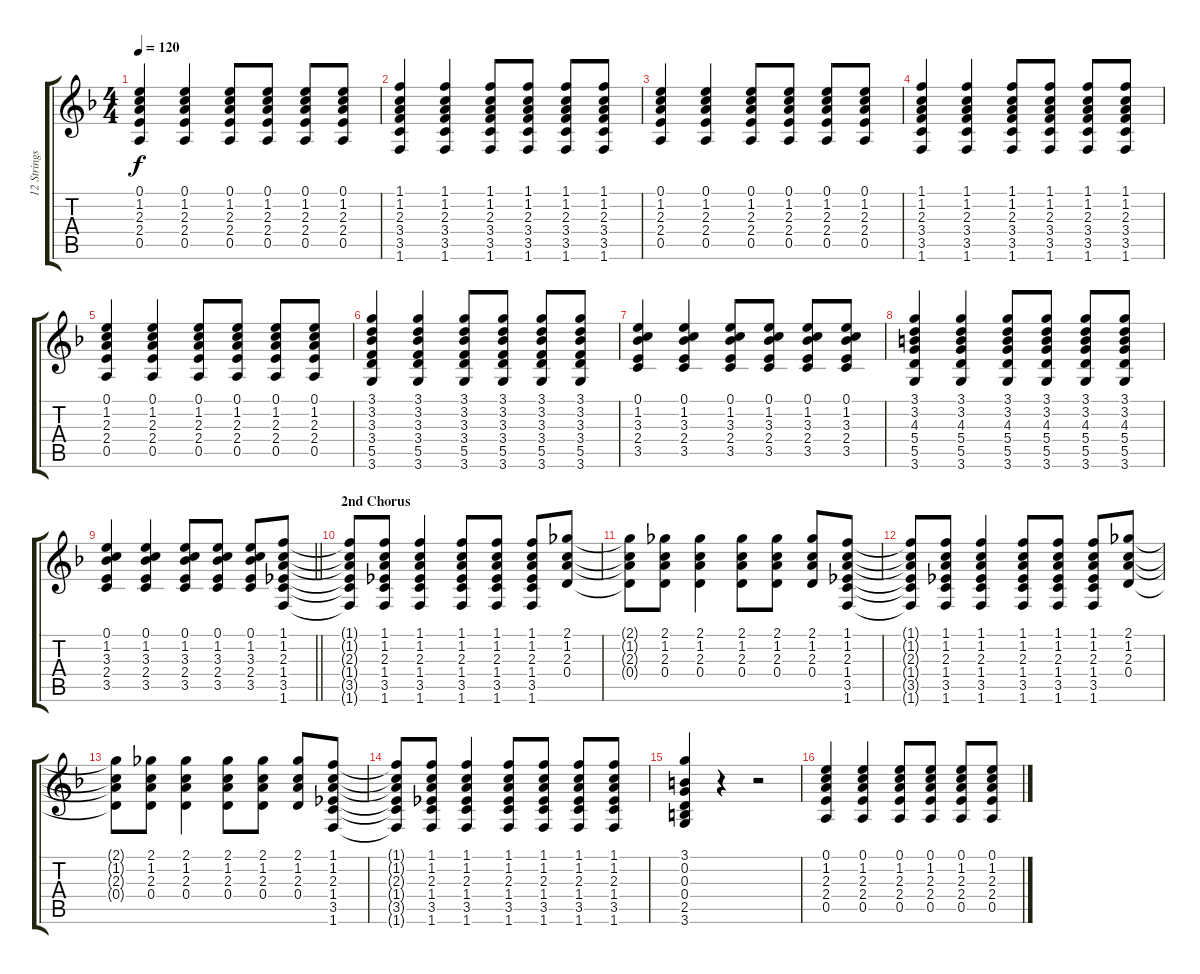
\track ("12 Strings Acoustic Guitar" "12 Strings") {instrument acousticguitarnylon}
\staff {score tabs}
\tuning (E4 B3 G3 D3 A2 E2) {hide}
\ts (4 4)
\tempo 120
\clef g2
\ks f
(0.1 1.2 2.3 2.4 0.5).4{dy f} (0.1 1.2 2.3 2.4 0.5).4 (0.1 1.2 2.3 2.4 0.5).8 (0.1 1.2 2.3 2.4 0.5).8 (0.1 1.2 2.3 2.4 0.5).8 (0.1 1.2 2.3 2.4 0.5).8 |
(1.1 1.2 2.3 3.4 3.5 1.6).4 (1.1 1.2 2.3 3.4 3.5 1.6).4 (1.1 1.2 2.3 3.4 3.5 1.6).8 (1.1 1.2 2.3 3.4 3.5 1.6).8 (1.1 1.2 2.3 3.4 3.5 1.6).8 (1.1 1.2 2.3 3.4 3.5 1.6).8 |
(0.1 1.2 2.3 2.4 0.5).4 (0.1 1.2 2.3 2.4 0.5).4 (0.1 1.2 2.3 2.4 0.5).8 (0.1 1.2 2.3 2.4 0.5).8 (0.1 1.2 2.3 2.4 0.5).8 (0.1 1.2 2.3 2.4 0.5).8 |
(1.1 1.2 2.3 3.4 3.5 1.6).4 (1.1 1.2 2.3 3.4 3.5 1.6).4 (1.1 1.2 2.3 3.4 3.5 1.6).8 (1.1 1.2 2.3 3.4 3.5 1.6).8 (1.1 1.2 2.3 3.4 3.5 1.6).8 (1.1 1.2 2.3 3.4 3.5 1.6).8 |
(0.1 1.2 2.3 2.4 0.5).4 (0.1 1.2 2.3 2.4 0.5).4 (0.1 1.2 2.3 2.4 0.5).8 (0.1 1.2 2.3 2.4 0.5).8 (0.1 1.2 2.3 2.4 0.5).8 (0.1 1.2 2.3 2.4 0.5).8 |
(3.1 3.2 3.3 3.4 5.5 3.6).4 (3.1 3.2 3.3 3.4 5.5 3.6).4 (3.1 3.2 3.3 3.4 5.5 3.6).8 (3.1 3.2 3.3 3.4 5.5 3.6).8 (3.1 3.2 3.3 3.4 5.5 3.6).8 (3.1 3.2 3.3 3.4 5.5 3.6).8 |
(0.1 1.2 3.3 2.4 3.5).4 (0.1 1.2 3.3 2.4 3.5).4 (0.1 1.2 3.3 2.4 3.5).8 (0.1 1.2 3.3 2.4 3.5).8 (0.1 1.2 3.3 2.4 3.5).8 (0.1 1.2 3.3 2.4 3.5).8 |
(3.1 3.2 4.3 5.4 5.5 3.6).4 (3.1 3.2 4.3 5.4 5.5 3.6).4 (3.1 3.2 4.3 5.4 5.5 3.6).8 (3.1 3.2 4.3 5.4 5.5 3.6).8 (3.1 3.2 4.3 5.4 5.5 3.6).8 (3.1 3.2 4.3 5.4 5.5 3.6).8 |
\barLineRight lightlight
(0.1 1.2 3.3 2.4 3.5).4 (0.1 1.2 3.3 2.4 3.5).4 (0.1 1.2 3.3 2.4 3.5).8 (0.1 1.2 3.3 2.4 3.5).8 (0.1 1.2 3.3 2.4 3.5).8 (1.1 1.2 2.3 1.4 3.5 1.6).8 |
\section ("" "2nd Chorus")
(1.1{t} 1.2{t} 2.3{t} 1.4{t} 3.5{t} 1.6{t}).8 (1.1 1.2 2.3 1.4 3.5 1.6).8 (1.1 1.2 2.3 1.4 3.5 1.6).4 (1.1 1.2 2.3 1.4 3.5 1.6).8 (1.1 1.2 2.3 1.4 3.5 1.6).8 (1.1 1.2 2.3 1.4 3.5 1.6).8 (2.1 1.2 2.3 0.4).8 |
(2.1{t} 1.2{t} 2.3{t} 0.4{t}).8 (2.1 1.2 2.3 0.4).8 (2.1 1.2 2.3 0.4).4 (2.1 1.2 2.3 0.4).8 (2.1 1.2 2.3 0.4).8 (2.1 1.2 2.3 0.4).8 (1.1 1.2 2.3 1.4 3.5 1.6).8 |
(1.1{t} 1.2{t} 2.3{t} 1.4{t} 3.5{t} 1.6{t}).8 (1.1 1.2 2.3 1.4 3.5 1.6).8 (1.1 1.2 2.3 1.4 3.5 1.6).4 (1.1 1.2 2.3 1.4 3.5 1.6).8 (1.1 1.2 2.3 1.4 3.5 1.6).8 (1.1 1.2 2.3 1.4 3.5 1.6).8 (2.1 1.2 2.3 0.4).8 |
(2.1{t} 1.2{t} 2.3{t} 0.4{t}).8 (2.1 1.2 2.3 0.4).8 (2.1 1.2 2.3 0.4).4 (2.1 1.2 2.3 0.4).8 (2.1 1.2 2.3 0.4).8 (2.1 1.2 2.3 0.4).8 (1.1 1.2 2.3 1.4 3.5 1.6).8 |
(1.1{t} 1.2{t} 2.3{t} 1.4{t} 3.5{t} 1.6{t}).8 (1.1 1.2 2.3 1.4 3.5 1.6).8 (1.1 1.2 2.3 1.4 3.5 1.6).4 (1.1 1.2 2.3 1.4 3.5 1.6).8 (1.1 1.2 2.3 1.4 3.5 1.6).8 (1.1 1.2 2.3 1.4 3.5 1.6).8 (1.1 1.2 2.3 1.4 3.5 1.6).8 |
(3.1 0.2 0.3 0.4 2.5 3.6).4 r.4 r.2 |
(0.1 1.2 2.3 2.4 0.5).4 (0.1 1.2 2.3 2.4 0.5).4 (0.1 1.2 2.3 2.4 0.5).8 (0.1 1.2 2.3 2.4 0.5).8 (0.1 1.2 2.3 2.4 0.5).8 (0.1 1.2 2.3 2.4 0.5).8
